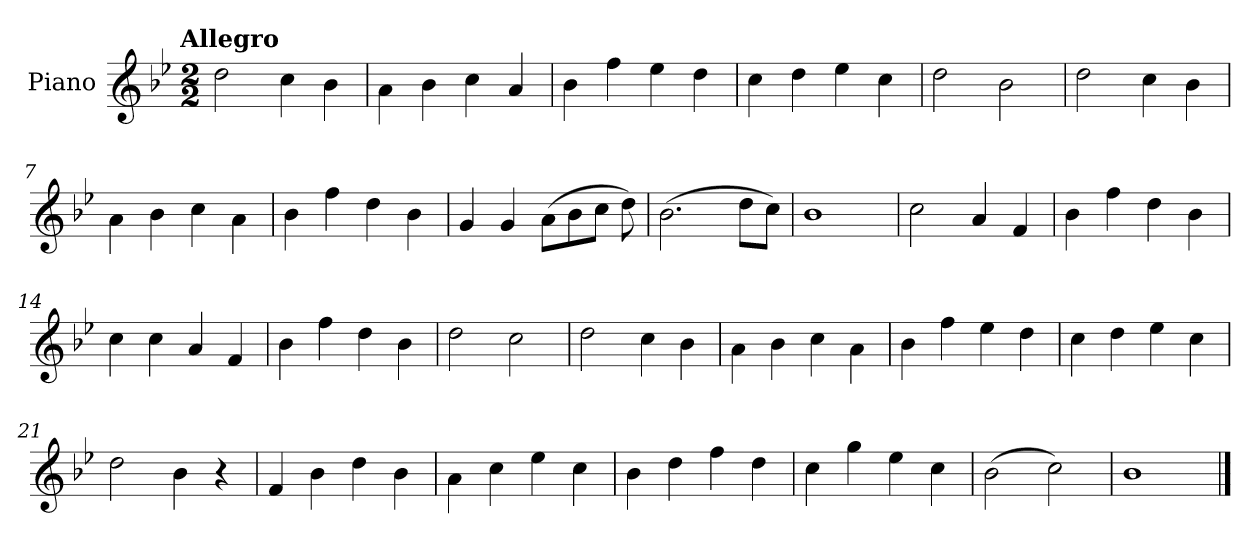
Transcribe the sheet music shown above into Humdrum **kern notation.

**kern
*part1
*staff1
*I"Piano
*I'Pno.
*clefG2
*k[b-e-]
!!LO:TX:omd:t=Allegro
*M2/2
*MM144
=1
2dd\
4cc\
4b-\
=2
4a\
4b-\
4cc\
4a/
=3
4b-\
4ff\
4ee-\
4dd\
=4
4cc\
4dd\
4ee-\
4cc\
=5
2dd\
2b-\
=6
2dd\
4cc\
4b-\
!!LO:LB:g=z
=7
4a\
4b-\
4cc\
4a\
=8
4b-\
4ff\
4dd\
4b-\
=9
4g/
4g/
(>8a\L
8b-\
8cc\J
8dd\)
=10
(>2.b-\
8dd\L
8cc\J)
=11
1b-
=12
2cc\
4a/
4f/
=13
4b-\
4ff\
4dd\
4b-\
!!LO:LB:g=z
=14
4cc\
4cc\
4a/
4f/
=15
4b-\
4ff\
4dd\
4b-\
=16
2dd\
2cc\
=17
2dd\
4cc\
4b-\
=18
4a\
4b-\
4cc\
4a\
=19
4b-\
4ff\
4ee-\
4dd\
=20
4cc\
4dd\
4ee-\
4cc\
!!LO:LB:g=z
=21
2dd\
4b-\
4r
=22
4f/
4b-\
4dd\
4b-\
=23
4a\
4cc\
4ee-\
4cc\
=24
4b-\
4dd\
4ff\
4dd\
=25
4cc\
4gg\
4ee-\
4cc\
=26
(>2b-\
2cc\)
=27
1b-
==
*-
